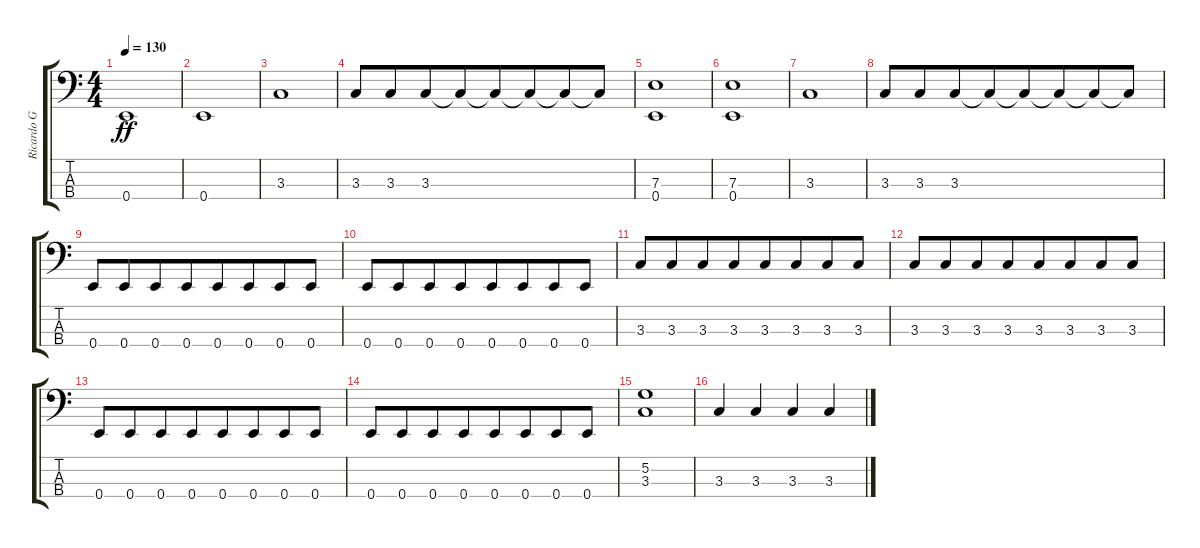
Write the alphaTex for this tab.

\track ("Ricardo G" "Ricardo G") {instrument electricbassfinger}
\staff {score tabs}
\tuning (G2 D2 A1 E1) {hide}
\ts (4 4)
\tempo 130
\clef f4
\ks c
0.4.1{dy ff} |
0.4.1 |
3.3.1 |
3.3.8 3.3.8{beam merge} 3.3.8 3.3{t}.8{beam merge} 3.3{t}.8 3.3{t}.8{beam merge} 3.3{t}.8 3.3{t}.8 |
(7.3 0.4).1 |
(7.3 0.4).1 |
3.3.1 |
3.3.8 3.3.8{beam merge} 3.3.8 3.3{t}.8{beam merge} 3.3{t}.8 3.3{t}.8{beam merge} 3.3{t}.8 3.3{t}.8 |
0.4.8 0.4.8{beam merge} 0.4.8 0.4.8{beam merge} 0.4.8 0.4.8{beam merge} 0.4.8 0.4.8 |
0.4.8 0.4.8{beam merge} 0.4.8 0.4.8{beam merge} 0.4.8 0.4.8{beam merge} 0.4.8 0.4.8 |
3.3.8 3.3.8{beam merge} 3.3.8 3.3.8{beam merge} 3.3.8 3.3.8{beam merge} 3.3.8 3.3.8 |
3.3.8 3.3.8{beam merge} 3.3.8 3.3.8{beam merge} 3.3.8 3.3.8{beam merge} 3.3.8 3.3.8 |
0.4.8 0.4.8{beam merge} 0.4.8 0.4.8{beam merge} 0.4.8 0.4.8{beam merge} 0.4.8 0.4.8 |
0.4.8 0.4.8{beam merge} 0.4.8 0.4.8{beam merge} 0.4.8 0.4.8{beam merge} 0.4.8 0.4.8 |
(5.2 3.3).1 |
3.3.4 3.3.4 3.3.4 3.3.4
